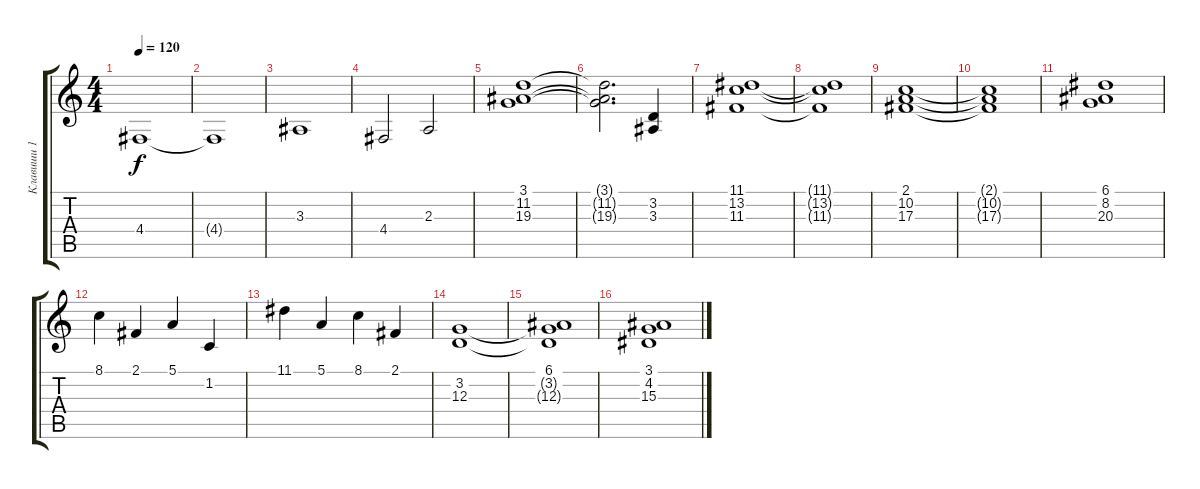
\track ("Клавиши 1" "Клавиши 1") {instrument choiraahs}
\staff {score tabs}
\tuning (E4 B3 G3 D3 A2 E2) {hide}
\ts (4 4)
\tempo 120
\clef g2
\ks c
4.4.1{dy f} |
4.4{t}.1 |
3.3.1 |
4.4.2 2.3.2 |
(3.1 11.2 19.3).1 |
(3.1{t} 11.2{t} 19.3{t}).2{d} (3.2 3.3).4 |
(11.1 13.2 11.3).1 |
(11.1{t} 13.2{t} 11.3{t}).1 |
(2.1 10.2 17.3).1 |
(2.1{t} 10.2{t} 17.3{t}).1 |
(6.1 8.2 20.3).1 |
8.1.4 2.1.4 5.1.4 1.2.4 |
11.1.4 5.1.4 8.1.4 2.1.4 |
(3.2 12.3).1 |
(6.1 3.2{t} 12.3{t}).1 |
(3.1 4.2 15.3).1
